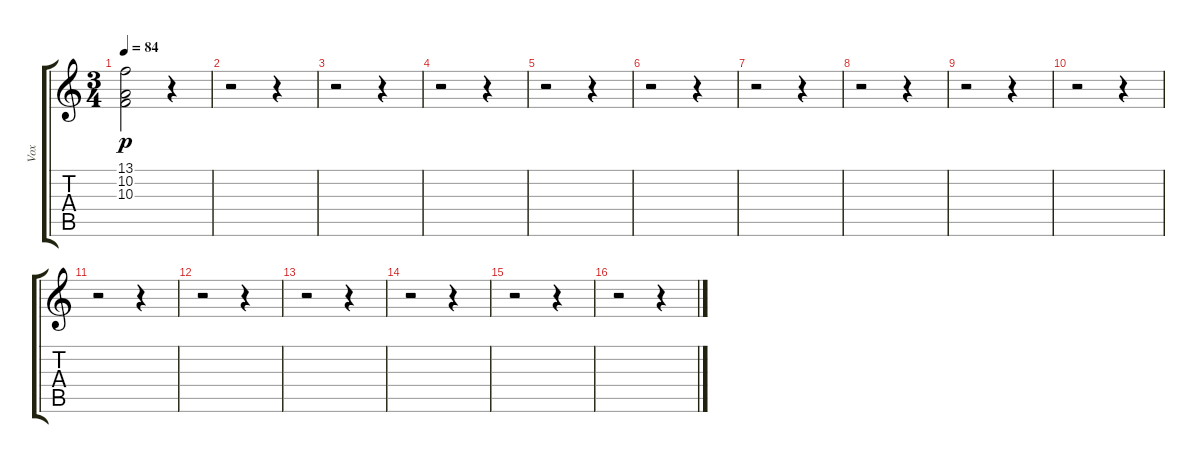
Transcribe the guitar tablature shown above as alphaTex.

\track ("Vox" "Vox") {instrument violin}
\staff {score tabs}
\tuning (E4 B3 G3 D3 A2 D2) {hide}
\ts (3 4)
\tempo 84
\clef g2
\ks c
(13.1 10.2 10.3).2{dy p} r.4 |
r.2 r.4 |
r.2 r.4 |
r.2 r.4 |
r.2 r.4 |
r.2 r.4 |
r.2 r.4 |
r.2 r.4 |
r.2 r.4 |
r.2 r.4 |
r.2 r.4 |
r.2 r.4 |
r.2 r.4 |
r.2 r.4 |
r.2 r.4 |
r.2 r.4
